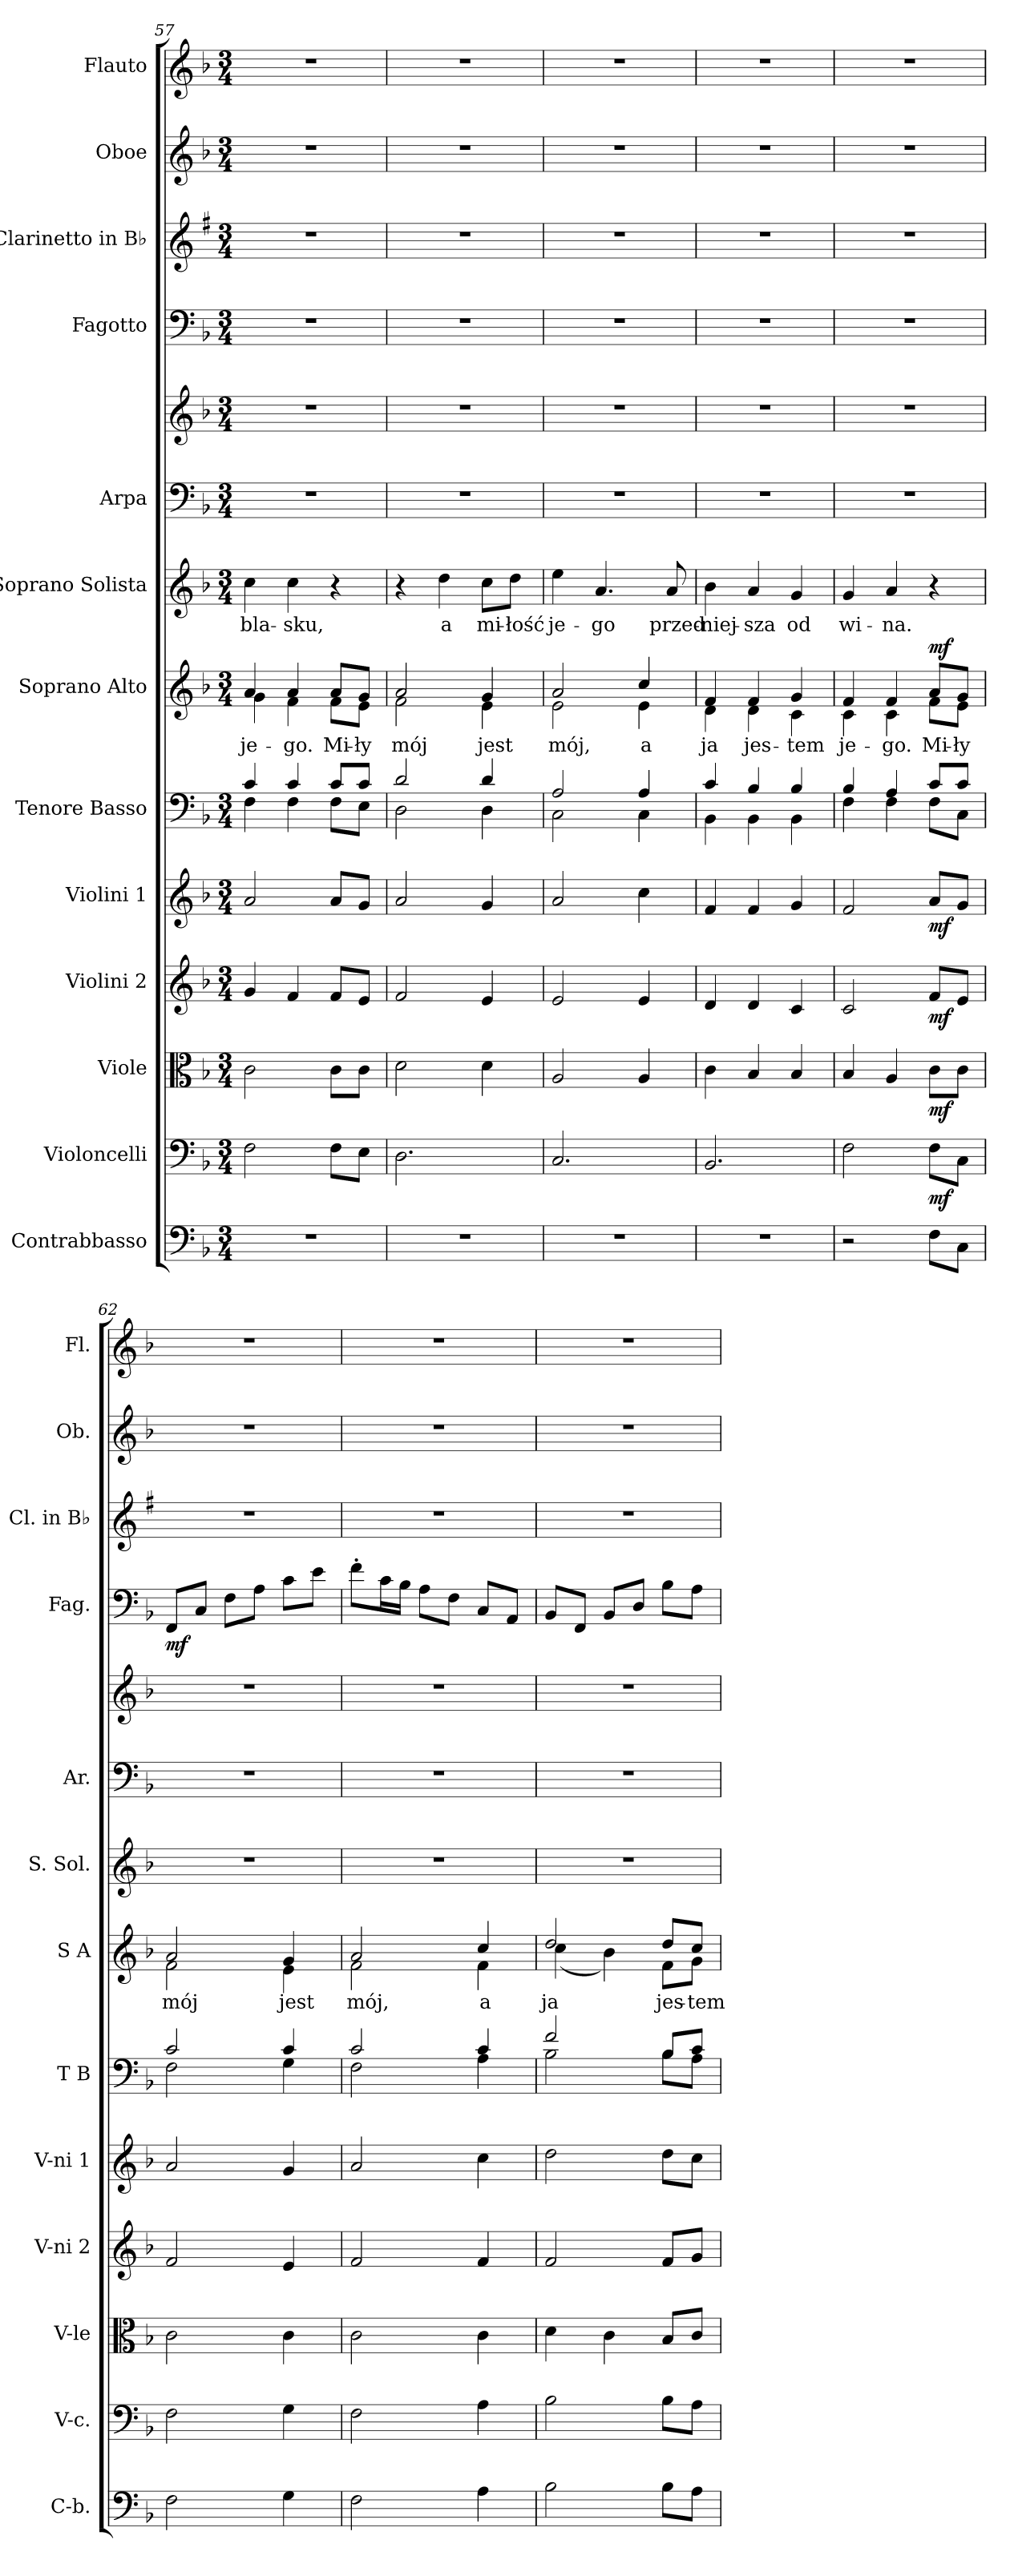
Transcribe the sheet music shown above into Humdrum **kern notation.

**kern	**kern	**dynam	**kern	**dynam	**kern	**dynam	**kern	**dynam	**kern	**kern	**text	**dynam	**kern	**text	**kern	**kern	**kern	**dynam	**kern	**kern	**kern
*part13	*part12	*part12	*part11	*part11	*part10	*part10	*part9	*part9	*part8	*part7	*part7	*part7	*part6	*part6	*part5	*part5	*part4	*part4	*part3	*part2	*part1
*staff14	*staff13	*staff13	*staff12	*staff12	*staff11	*staff11	*staff10	*staff10	*staff9	*staff8	*staff8	*staff8	*staff7	*staff7	*staff6	*staff5	*staff4	*staff4	*staff3	*staff2	*staff1
*I"Contrabbasso	*I"Violoncelli	*	*I"Viole	*	*I"Violini 2	*	*I"Violini 1	*	*I"Tenore Basso	*I"Soprano Alto	*	*	*I"Soprano Solista	*	*I"Arpa	*	*I"Fagotto	*	*I"Clarinetto in B♭	*I"Oboe	*I"Flauto
*I'C-b.	*I'V-c.	*	*I'V-le	*	*I'V-ni 2	*	*I'V-ni 1	*	*I'T B	*I'S A	*	*	*I'S. Sol.	*	*I'Ar.	*	*I'Fag.	*	*I'Cl. in B♭	*I'Ob.	*I'Fl.
*clefF4	*clefF4	*	*clefC3	*	*clefG2	*	*clefG2	*	*clefF4	*clefG2	*	*	*clefG2	*	*clefF4	*clefG2	*clefF4	*	*clefG2	*clefG2	*clefG2
*	*	*	*	*	*	*	*	*	*	*	*	*	*	*	*	*	*	*	*ITrd1c2	*	*
*k[b-]	*k[b-]	*	*k[b-]	*	*k[b-]	*	*k[b-]	*	*k[b-]	*k[b-]	*	*	*k[b-]	*	*k[b-]	*k[b-]	*k[b-]	*	*k[b-]	*k[b-]	*k[b-]
*M3/4	*M3/4	*	*M3/4	*	*M3/4	*	*M3/4	*	*M3/4	*M3/4	*	*	*M3/4	*	*M3/4	*M3/4	*M3/4	*	*M3/4	*M3/4	*M3/4
=57	=57	=57	=57	=57	=57	=57	=57	=57	=57	=57	=57	=57	=57	=57	=57	=57	=57	=57	=57	=57	=57
*	*	*	*	*	*	*	*	*	*^	*^	*	*	*	*	*	*	*	*	*	*	*
2.r	2F	.	2c	.	4g	.	2a	.	4c	4F	4a	4g	je-	.	4cc	bla-	2.r	2.r	2.r	.	2.r	2.r	2.r
.	.	.	.	.	4f	.	.	.	4c	4F	4a	4f	-go.	.	4cc	-sku,	.	.	.	.	.	.	.
.	8FL	.	8cL	.	8fL	.	8aL	.	8cL	8FL	8aL	8fL	Mi-	.	4r	.	.	.	.	.	.	.	.
.	8EJ	.	8cJ	.	8eJ	.	8gJ	.	8cJ	8EJ	8gJ	8eJ	-ły	.	.	.	.	.	.	.	.	.	.
=58	=58	=58	=58	=58	=58	=58	=58	=58	=58	=58	=58	=58	=58	=58	=58	=58	=58	=58	=58	=58	=58	=58	=58
2.r	2.D	.	2d	.	2f	.	2a	.	2d	2D	2a	2f	mój	.	4r	.	2.r	2.r	2.r	.	2.r	2.r	2.r
.	.	.	.	.	.	.	.	.	.	.	.	.	.	.	4dd	a	.	.	.	.	.	.	.
.	.	.	4d	.	4e	.	4g	.	4d	4D	4g	4e	jest	.	8ccL	mi-	.	.	.	.	.	.	.
.	.	.	.	.	.	.	.	.	.	.	.	.	.	.	8ddJ	-łość	.	.	.	.	.	.	.
=59	=59	=59	=59	=59	=59	=59	=59	=59	=59	=59	=59	=59	=59	=59	=59	=59	=59	=59	=59	=59	=59	=59	=59
2.r	2.C	.	2A	.	2e	.	2a	.	2A	2C	2a	2e	mój,	.	4ee	je-	2.r	2.r	2.r	.	2.r	2.r	2.r
.	.	.	.	.	.	.	.	.	.	.	.	.	.	.	4.a	-go	.	.	.	.	.	.	.
.	.	.	4A	.	4e	.	4cc	.	4A	4C	4cc	4e	a	.	.	.	.	.	.	.	.	.	.
.	.	.	.	.	.	.	.	.	.	.	.	.	.	.	8a	przed-	.	.	.	.	.	.	.
=60	=60	=60	=60	=60	=60	=60	=60	=60	=60	=60	=60	=60	=60	=60	=60	=60	=60	=60	=60	=60	=60	=60	=60
2.r	2.BB-	.	4c	.	4d	.	4f	.	4c	4BB-	4f	4d	ja	.	4b-	-niej-	2.r	2.r	2.r	.	2.r	2.r	2.r
.	.	.	4B-	.	4d	.	4f	.	4B-	4BB-	4f	4d	jes-	.	4a	-sza	.	.	.	.	.	.	.
.	.	.	4B-	.	4c	.	4g	.	4B-	4BB-	4g	4c	-tem	.	4g	od	.	.	.	.	.	.	.
=61	=61	=61	=61	=61	=61	=61	=61	=61	=61	=61	=61	=61	=61	=61	=61	=61	=61	=61	=61	=61	=61	=61	=61
2r	2F	.	4B-	.	2c	.	2f	.	4B-	4F	4f	4c	je-	.	4g	wi-	2.r	2.r	2.r	.	2.r	2.r	2.r
.	.	.	4A	.	.	.	.	.	4A	4F	4f	4c	-go.	.	4a	-na.	.	.	.	.	.	.	.
!	!	!	!	!	!	!	!	!	!	!	!	!	!	!LO:DY:a	!	!	!	!	!	!	!	!	!
8FL	8FL	mf	8cL	mf	8fL	mf	8aL	mf	8cL	8FL	8aL	8fL	Mi-	mf	4r	.	.	.	.	.	.	.	.
8CJ	8CJ	.	8cJ	.	8eJ	.	8gJ	.	8cJ	8CJ	8gJ	8eJ	-ły	.	.	.	.	.	.	.	.	.	.
=62	=62	=62	=62	=62	=62	=62	=62	=62	=62	=62	=62	=62	=62	=62	=62	=62	=62	=62	=62	=62	=62	=62	=62
2F	2F	.	2c	.	2f	.	2a	.	2c	2F	2a	2f	mój	.	2.r	.	2.r	2.r	8FFL	mf	2.r	2.r	2.r
.	.	.	.	.	.	.	.	.	.	.	.	.	.	.	.	.	.	.	8CJ	.	.	.	.
.	.	.	.	.	.	.	.	.	.	.	.	.	.	.	.	.	.	.	8FL	.	.	.	.
.	.	.	.	.	.	.	.	.	.	.	.	.	.	.	.	.	.	.	8AJ	.	.	.	.
4G	4G	.	4c	.	4e	.	4g	.	4c	4G	4g	4e	jest	.	.	.	.	.	8cL	.	.	.	.
.	.	.	.	.	.	.	.	.	.	.	.	.	.	.	.	.	.	.	8eJ	.	.	.	.
=63	=63	=63	=63	=63	=63	=63	=63	=63	=63	=63	=63	=63	=63	=63	=63	=63	=63	=63	=63	=63	=63	=63	=63
2F	2F	.	2c	.	2f	.	2a	.	2c	2F	2a	2f	mój,	.	2.r	.	2.r	2.r	8f'L	.	2.r	2.r	2.r
.	.	.	.	.	.	.	.	.	.	.	.	.	.	.	.	.	.	.	16cL	.	.	.	.
.	.	.	.	.	.	.	.	.	.	.	.	.	.	.	.	.	.	.	16B-JJ	.	.	.	.
.	.	.	.	.	.	.	.	.	.	.	.	.	.	.	.	.	.	.	8AL	.	.	.	.
.	.	.	.	.	.	.	.	.	.	.	.	.	.	.	.	.	.	.	8FJ	.	.	.	.
4A	4A	.	4c	.	4f	.	4cc	.	4c	4A	4cc	4f	a	.	.	.	.	.	8CL	.	.	.	.
.	.	.	.	.	.	.	.	.	.	.	.	.	.	.	.	.	.	.	8AAJ	.	.	.	.
=64	=64	=64	=64	=64	=64	=64	=64	=64	=64	=64	=64	=64	=64	=64	=64	=64	=64	=64	=64	=64	=64	=64	=64
2B-	2B-	.	4d	.	2f	.	2dd	.	2f	2B-	2dd	(4cc	ja	.	2.r	.	2.r	2.r	8BB-L	.	2.r	2.r	2.r
.	.	.	.	.	.	.	.	.	.	.	.	.	.	.	.	.	.	.	8FFJ	.	.	.	.
.	.	.	4c	.	.	.	.	.	.	.	.	4b-)	.	.	.	.	.	.	8BB-L	.	.	.	.
.	.	.	.	.	.	.	.	.	.	.	.	.	.	.	.	.	.	.	8DJ	.	.	.	.
8B-L	8B-L	.	8B-L	.	8fL	.	8ddL	.	8B-L	8B-L	8ddL	8fL	jes-	.	.	.	.	.	8B-L	.	.	.	.
8AJ	8AJ	.	8cJ	.	8gJ	.	8ccJ	.	8cJ	8AJ	8ccJ	8gJ	-tem	.	.	.	.	.	8AJ	.	.	.	.
*	*	*	*	*	*	*	*	*	*v	*v	*	*	*	*	*	*	*	*	*	*	*	*	*
*	*	*	*	*	*	*	*	*	*	*v	*v	*	*	*	*	*	*	*	*	*	*	*
=	=	=	=	=	=	=	=	=	=	=	=	=	=	=	=	=	=	=	=	=	=
*-	*-	*-	*-	*-	*-	*-	*-	*-	*-	*-	*-	*-	*-	*-	*-	*-	*-	*-	*-	*-	*-
